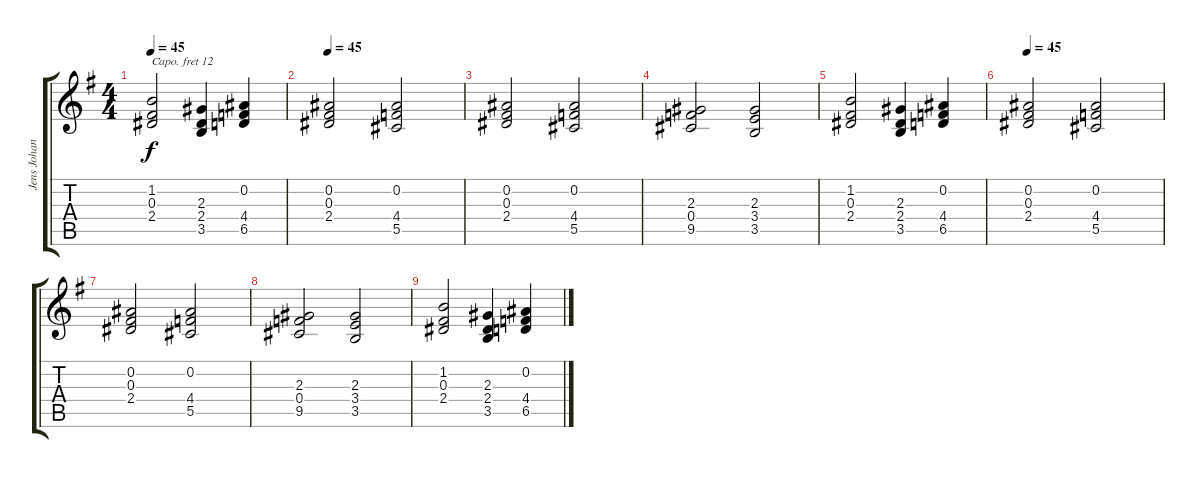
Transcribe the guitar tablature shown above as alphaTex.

\track ("Jens Johansson I" "Jens Johan") {instrument harpsichord}
\staff {score tabs}
\capo 12
\tuning (Eb4 Bb3 Gb3 Db3 Ab2 Eb2) {hide}
\ts (4 4)
\tempo 45
\clef g2
\ks g
(1.2 0.3 2.4).2{dy f} (2.3 2.4 3.5).4 (0.2 4.4 6.5).4 |
\tempo 45
(0.2 0.3 2.4).2{volume 10 instrument choiraahs} (0.2 4.4 5.5).2 |
(0.2 0.3 2.4).2 (0.2 4.4 5.5).2 |
(2.3 0.4 9.5).2 (2.3 3.4 3.5).2 |
(1.2 0.3 2.4).2 (2.3 2.4 3.5).4 (0.2 4.4 6.5).4 |
\tempo 45
(0.2 0.3 2.4).2 (0.2 4.4 5.5).2 |
(0.2 0.3 2.4).2 (0.2 4.4 5.5).2 |
(2.3 0.4 9.5).2 (2.3 3.4 3.5).2 |
(1.2 0.3 2.4).2 (2.3 2.4 3.5).4 (0.2 4.4 6.5).4
